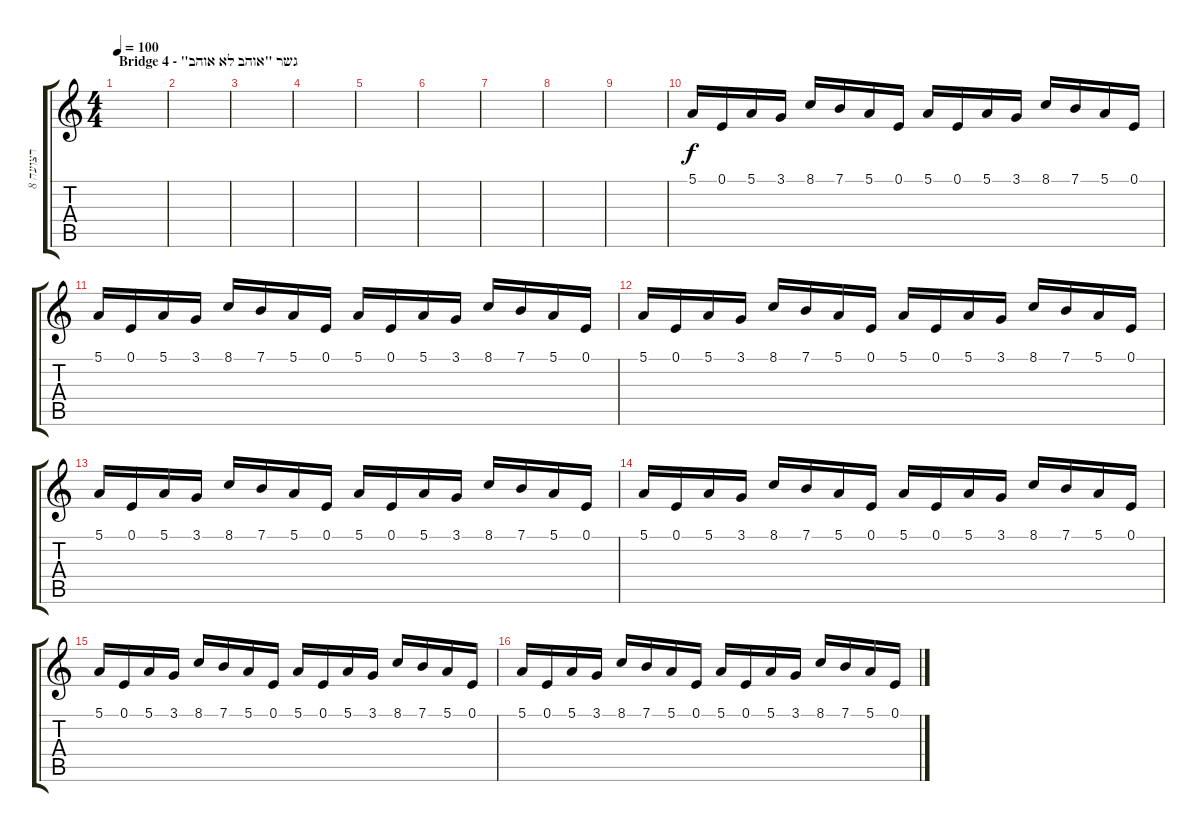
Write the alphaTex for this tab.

\track ("רצועה 8" "רצועה 8") {instrument fx8scifi}
\staff {score tabs}
\tuning (E4 B3 G3 D3 A2 E2) {hide}
\ts (4 4)
\section ("" "Bridge 4 - \"גשר \"אוהב לא אוהב")
\tempo 100
\clef g2
\ks c
|
|
|
|
|
|
|
|
|
5.1.16 0.1.16 5.1.16 3.1.16 8.1.16 7.1.16 5.1.16 0.1.16 5.1.16 0.1.16 5.1.16 3.1.16 8.1.16 7.1.16 5.1.16 0.1.16 |
5.1.16 0.1.16 5.1.16 3.1.16 8.1.16 7.1.16 5.1.16 0.1.16 5.1.16 0.1.16 5.1.16 3.1.16 8.1.16 7.1.16 5.1.16 0.1.16 |
5.1.16 0.1.16 5.1.16 3.1.16 8.1.16 7.1.16 5.1.16 0.1.16 5.1.16 0.1.16 5.1.16 3.1.16 8.1.16 7.1.16 5.1.16 0.1.16 |
5.1.16 0.1.16 5.1.16 3.1.16 8.1.16 7.1.16 5.1.16 0.1.16 5.1.16 0.1.16 5.1.16 3.1.16 8.1.16 7.1.16 5.1.16 0.1.16 |
5.1.16 0.1.16 5.1.16 3.1.16 8.1.16 7.1.16 5.1.16 0.1.16 5.1.16 0.1.16 5.1.16 3.1.16 8.1.16 7.1.16 5.1.16 0.1.16 |
5.1.16 0.1.16 5.1.16 3.1.16 8.1.16 7.1.16 5.1.16 0.1.16 5.1.16 0.1.16 5.1.16 3.1.16 8.1.16 7.1.16 5.1.16 0.1.16 |
5.1.16 0.1.16 5.1.16 3.1.16 8.1.16 7.1.16 5.1.16 0.1.16 5.1.16 0.1.16 5.1.16 3.1.16 8.1.16 7.1.16 5.1.16 0.1.16
